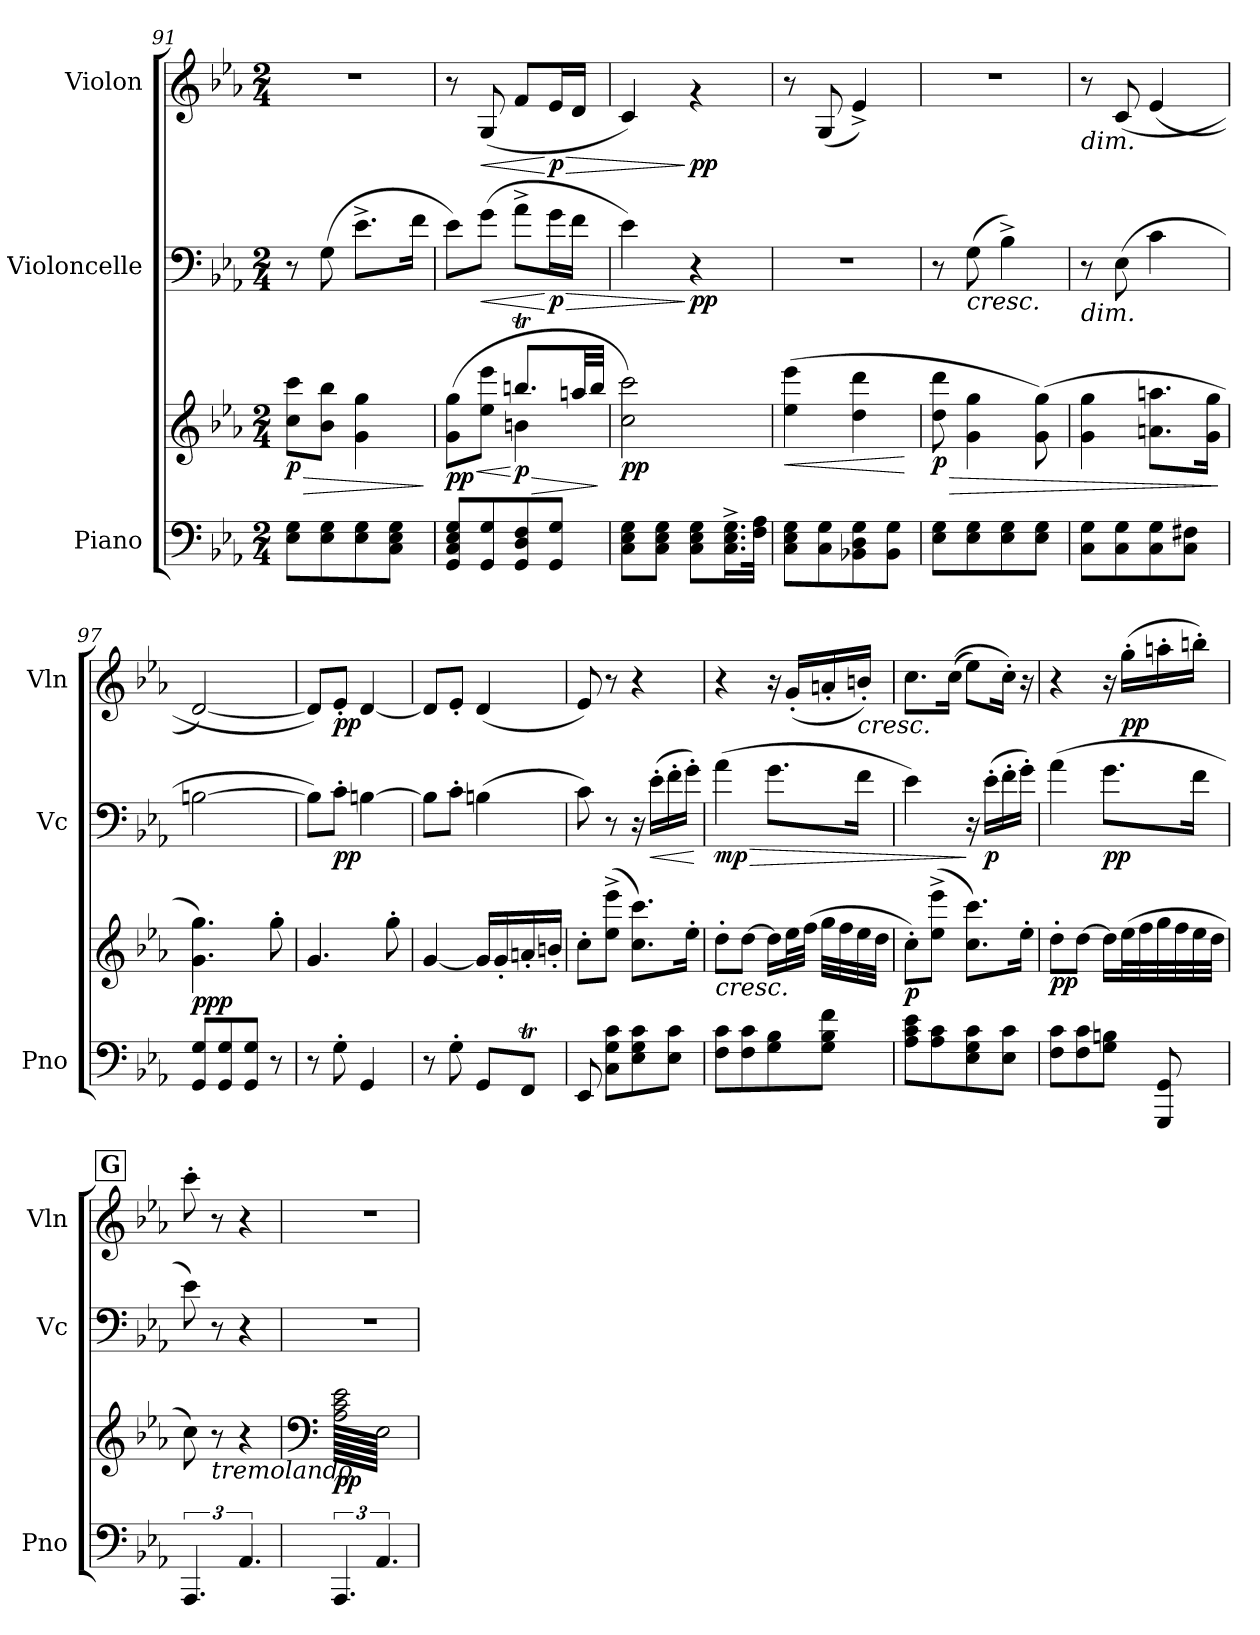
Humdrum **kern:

**kern	**kern	**dynam	**kern	**dynam	**kern	**dynam
*part3	*part3	*part3	*part2	*part2	*part1	*part1
*staff4	*staff3	*staff3/4	*staff2	*staff2	*staff1	*staff1
*I"Piano	*	*	*I"Violoncelle	*	*I"Violon	*
*I'Pno	*	*	*I'Vc	*	*I'Vln	*
*clefF4	*clefG2	*	*clefF4	*	*clefG2	*
*k[b-e-a-]	*k[b-e-a-]	*	*k[b-e-a-]	*	*k[b-e-a-]	*
*M2/4	*M2/4	*	*M2/4	*	*M2/4	*
=91	=91	=91	=91	=91	=91	=91
!	!	!LO:HP:b	!	!	!	!
!	!	!LO:DY:n=1:b	!	!	!	!
8E-\ 8G\L	8cc\ 8ccc\L	> p	8r	.	2r	.
8E-\ 8G\	8b-\ 8bb-\J	.	(>8G\	.	.	.
8E-\ 8G\	4g\ 4gg\	.	8.e-^\L	.	.	.
8C\ 8E-\ 8G\J	.	.	.	.	.	.
.	.	.	16f\Jk	.	.	.
.	.	]	.	.	.	.
!!LO:LB:g=z
=92	=92	=92	=92	=92	=92	=92
!	!	!LO:HP:b	!	!	!	!
*	*^	*	*	*	*	*
!	!	!	!LO:DY:n=1:b	!	!	!	!
8GG/ 8C/ 8E-/ 8G/L	(>8g\ 8gg\L	4ryy	< pp	8e-\L)	.	8r	.
!	!	!	!	!	!LO:HP:b	!	!LO:HP:b
8GG/ 8G/	8ee-\ 8eee-\J	.	.	(>8g\J	<	(<8G/	<
!	!	!	!LO:HP:n=1:b	!	!	!	!
!	!	!	!LO:DY:n=2:b	!	!	!	!
8GG/ 8D/ 8F/	8.bbnt/L	4bn\	[ > p	8a-^\L	.	8f/L	.
!	!	!	!	!	!LO:HP:n=1:b	!	!LO:HP:n=1:b
!	!	!	!	!	!LO:DY:n=1:b	!	!LO:DY:n=1:b
8GG/ 8G/J	.	.	.	16g\L	[ > p	16e-/L	[ > p
.	32aan/LL	.	.	16f\JJ	.	16d/JJ	.
.	32bb/JJJ	.	.	.	.	.	.
*	*v	*v	*	*	*	*	*
.	.	]	.	.	.	.
=93	=93	=93	=93	=93	=93	=93
!	!	!LO:DY:b	!	!	!	!
8C\ 8E-\ 8G\L	2cc\ 2ccc\)	pp	4e-\)	.	4c/)	.
8C\ 8E-\ 8G\J	.	.	.	.	.	.
!	!	!	!	!LO:DY:n=1:b	!	!LO:DY:n=1:b
8C\ 8E-\ 8G\L	.	.	4r	] pp	4rg	] pp
16.C\^ 16.E-\^ 16.G\^L	.	.	.	.	.	.
32F\ 32A-\JJk	.	.	.	.	.	.
=94	=94	=94	=94	=94	=94	=94
!	!	!LO:HP:b	!	!	!	!
8C\ 8E-\ 8G\L	(>4ee-\ 4eee-\	<	2r	.	8r	.
8C\ 8G\	.	.	.	.	(<8G/	.
8BB-X\ 8D\ 8G\	4dd\ 4ddd\	.	.	.	4e-^/)	.
8BB-\ 8G\J	.	.	.	.	.	.
.	.	[	.	.	.	.
=95	=95	=95	=95	=95	=95	=95
!	!	!LO:HP:b	!	!	!	!
!	!	!LO:DY:n=1:b	!	!	!	!
8E-\ 8G\L	8dd\ 8ddd\	> p	8r	.	2r	.
!	!	!	!LO:TX:b:i:t=cresc.	!	!	!
8E-\ 8G\	4g\ 4gg\	.	(>8G\	.	.	.
8E-\ 8G\	.	.	4B-^\)	.	.	.
8E-\ 8G\J	(>8g\ 8gg\)	.	.	.	.	.
=96	=96	=96	=96	=96	=96	=96
!	!	!	!	!	!LO:TX:b:i:t=dim.	!
!	!	!	!LO:TX:b:i:t=dim.	!	!	!
8C\ 8G\L	4g\ 4gg\	.	8r	.	8r	.
8C\ 8G\	.	.	(>8E-\	.	(<8c/	.
8C\ 8G\	8.an\ 8.aan\L	.	4c\	.	(<4e-/	.
8C\ 8F#X\J	.	.	.	.	.	.
.	16g\ 16gg\Jk	.	.	.	.	.
.	.	]	.	.	.	.
=97	=97	=97	=97	=97	=97	=97
!	!	!LO:DY:b	!	!	!	!
8GG/ 8G/L	4.g\ 4.gg\)	ppp	[2Bn\	.	[2d/)	.
8GG/ 8G/	.	.	.	.	.	.
8GG/ 8G/J	.	.	.	.	.	.
8r	8gg'\	.	.	.	.	.
=98	=98	=98	=98	=98	=98	=98
8r	4.g/	.	8B\L])	.	8d/L])	.
!	!	!	!	!LO:DY:b	!	!LO:DY:b
8G'\	.	.	8c'\J	pp	8e-'/J	pp
4GG/	.	.	[4Bn\	.	[4d/	.
.	8gg'\	.	.	.	.	.
=99	=99	=99	=99	=99	=99	=99
8r	[4g/	.	8B\L]	.	8d/L]	.
8G'\	.	.	8c'\J	.	8e-'/J	.
8GG/L	16g/LL]	.	(>4Bn\	.	(<4d/	.
.	16g'/	.	.	.	.	.
8FFT/J	16an'/	.	.	.	.	.
.	16bn'/JJ	.	.	.	.	.
!!LO:PB:g=z
=100	=100	=100	=100	=100	=100	=100
8EE-/	8cc'\L	.	8c\)	.	8e-/)	.
8C\ 8G\ 8c\L	(>8ee-\^ 8eee-\^J	.	8r	.	8r	.
8E-\ 8G\ 8c\	8.cc\ 8.ccc\L)	.	16r	.	4r	.
!	!	!	!	!LO:HP:b	!	!
.	.	.	(>16e-'\LL	<	.	.
8E-\ 8c\J	.	.	16f'\	.	.	.
.	16ee-'\Jk	.	16g'\JJ)	.	.	.
.	.	.	.	[	.	.
=101	=101	=101	=101	=101	=101	=101
!	!LO:TX:b:i:t=cresc.	!	!	!	!	!
!	!	!	!	!LO:HP:b	!	!
!	!	!	!	!LO:DY:n=1:b	!	!
8F\ 8c\L	8dd'\L	.	(>4a-\	> mp	4r	.
8F\ 8c\	[8dd\J	.	.	.	.	.
8G\ 8B-\	16dd\LL]	.	8.g\L	.	16r	.
.	32ee-\L	.	.	.	(<16g'/LL	.
.	(>32ff\JJJ	.	.	.	.	.
8G\ 8B-\ 8f\J	32gg\LLL	.	.	.	16an'/	.
.	32ff\	.	.	.	.	.
!	!	!	!	!	!LO:TX:b:i:t=cresc.	!
.	32ee-\	.	16f\Jk	.	16bn'/JJ)	.
.	32dd\JJJ	.	.	.	.	.
=102	=102	=102	=102	=102	=102	=102
!	!	!LO:DY:b	!	!	!	!
8A-\ 8c\ 8e-\L	8cc'\L)	p	4e-\)	.	8.cc\L	.
8A-\ 8c\	(>8ee-\^ 8eee-\^J	.	.	.	.	.
.	.	.	.	.	(>(>16cc\Jk	.
8E-\ 8G\ 8c\	8.cc\ 8.ccc\L)	.	16r	]	8ee-\L)	.
!	!	!	!	!LO:DY:b	!	!
.	.	.	(>16e-'\LL	p	.	.
8E-\ 8c\J	.	.	16f'\	.	16cc'\Jk)	.
.	16ee-'\Jk	.	16g'\JJ)	.	16r	.
=103	=103	=103	=103	=103	=103	=103
!	!	!LO:DY:b	!	!	!	!
8F\ 8c\L	8dd'\L	pp	(>4a-\	.	4r	.
8F\ 8c\	[8dd\J	.	.	.	.	.
!	!	!	!	!LO:DY:b	!	!
8G\ 8Bn\J	16dd\LL]	.	8.g\L	pp	16r	.
!	!	!	!	!	!	!LO:DY:b
.	(>32ee-\L	.	.	.	(>16gg'\LL	pp
.	32ff\	.	.	.	.	.
8GGG/ 8GG/	32gg\	.	.	.	16aan'\	.
.	32ff\	.	.	.	.	.
.	32ee-\	.	16f\Jk	.	16bbn'\JJ)	.
.	32dd\JJJ	.	.	.	.	.
!!LO:REH:place=s1:a:B:fs=14:t=G
=104	=104	=104	=104	=104	=104	=104
6.AAA-/	8cc\)	.	8e-\)	.	8ccc'\	.
!	!LO:TX:b:i:t=tremolando	!	!	!	!	!
.	8r	.	8r	.	8r	.
6.AA-/	4r	.	4r	.	4r	.
=105	=105	=105	=105	=105	=105	=105
*	*clefF4	*	*	*	*	*
!	!	!LO:DY:b	!	!	!	!
*	*tremolo	*	*	*	*	*
6.AAA-/	128A-\ 128c\ 128e-\LLLLL	pp	2r	.	2r	.
.	128E-\	.	.	.	.	.
.	128A-\ 128c\ 128e-\	.	.	.	.	.
.	128E-\	.	.	.	.	.
.	128A-\ 128c\ 128e-\	.	.	.	.	.
.	128E-\	.	.	.	.	.
.	128A-\ 128c\ 128e-\	.	.	.	.	.
.	128E-\	.	.	.	.	.
.	128A-\ 128c\ 128e-\	.	.	.	.	.
.	128E-\	.	.	.	.	.
.	128A-\ 128c\ 128e-\	.	.	.	.	.
.	128E-\	.	.	.	.	.
.	128A-\ 128c\ 128e-\	.	.	.	.	.
.	128E-\	.	.	.	.	.
.	128A-\ 128c\ 128e-\	.	.	.	.	.
.	128E-\	.	.	.	.	.
.	128A-\ 128c\ 128e-\	.	.	.	.	.
.	128E-\	.	.	.	.	.
.	128A-\ 128c\ 128e-\	.	.	.	.	.
.	128E-\	.	.	.	.	.
.	128A-\ 128c\ 128e-\	.	.	.	.	.
.	128E-\	.	.	.	.	.
.	128A-\ 128c\ 128e-\	.	.	.	.	.
.	128E-\	.	.	.	.	.
.	128A-\ 128c\ 128e-\	.	.	.	.	.
.	128E-\	.	.	.	.	.
.	128A-\ 128c\ 128e-\	.	.	.	.	.
.	128E-\	.	.	.	.	.
.	128A-\ 128c\ 128e-\	.	.	.	.	.
.	128E-\	.	.	.	.	.
.	128A-\ 128c\ 128e-\	.	.	.	.	.
.	128E-\	.	.	.	.	.
6.AA-/	128A-\ 128c\ 128e-\	.	.	.	.	.
.	128E-\	.	.	.	.	.
.	128A-\ 128c\ 128e-\	.	.	.	.	.
.	128E-\	.	.	.	.	.
.	128A-\ 128c\ 128e-\	.	.	.	.	.
.	128E-\	.	.	.	.	.
.	128A-\ 128c\ 128e-\	.	.	.	.	.
.	128E-\	.	.	.	.	.
.	128A-\ 128c\ 128e-\	.	.	.	.	.
.	128E-\	.	.	.	.	.
.	128A-\ 128c\ 128e-\	.	.	.	.	.
.	128E-\	.	.	.	.	.
.	128A-\ 128c\ 128e-\	.	.	.	.	.
.	128E-\	.	.	.	.	.
.	128A-\ 128c\ 128e-\	.	.	.	.	.
.	128E-\	.	.	.	.	.
.	128A-\ 128c\ 128e-\	.	.	.	.	.
.	128E-\	.	.	.	.	.
.	128A-\ 128c\ 128e-\	.	.	.	.	.
.	128E-\	.	.	.	.	.
.	128A-\ 128c\ 128e-\	.	.	.	.	.
.	128E-\	.	.	.	.	.
.	128A-\ 128c\ 128e-\	.	.	.	.	.
.	128E-\	.	.	.	.	.
.	128A-\ 128c\ 128e-\	.	.	.	.	.
.	128E-\	.	.	.	.	.
.	128A-\ 128c\ 128e-\	.	.	.	.	.
.	128E-\	.	.	.	.	.
.	128A-\ 128c\ 128e-\	.	.	.	.	.
.	128E-\	.	.	.	.	.
.	128A-\ 128c\ 128e-\	.	.	.	.	.
.	128E-\JJJJJ	.	.	.	.	.
*	*Xtremolo	*	*	*	*	*
.	.	.	.	.	.	.
.	.	.	.	.	.	.
.	.	.	.	.	.	.
.	.	.	.	.	.	.
.	.	.	.	.	.	.
.	.	.	.	.	.	.
.	.	.	.	.	.	.
.	.	.	.	.	.	.
.	.	.	.	.	.	.
.	.	.	.	.	.	.
.	.	.	.	.	.	.
.	.	.	.	.	.	.
.	.	.	.	.	.	.
.	.	.	.	.	.	.
.	.	.	.	.	.	.
.	.	.	.	.	.	.
.	.	.	.	.	.	.
.	.	.	.	.	.	.
.	.	.	.	.	.	.
.	.	.	.	.	.	.
.	.	.	.	.	.	.
.	.	.	.	.	.	.
.	.	.	.	.	.	.
.	.	.	.	.	.	.
.	.	.	.	.	.	.
.	.	.	.	.	.	.
.	.	.	.	.	.	.
.	.	.	.	.	.	.
.	.	.	.	.	.	.
.	.	.	.	.	.	.
.	.	.	.	.	.	.
.	.	.	.	.	.	.
=	=	=	=	=	=	=
*-	*-	*-	*-	*-	*-	*-
